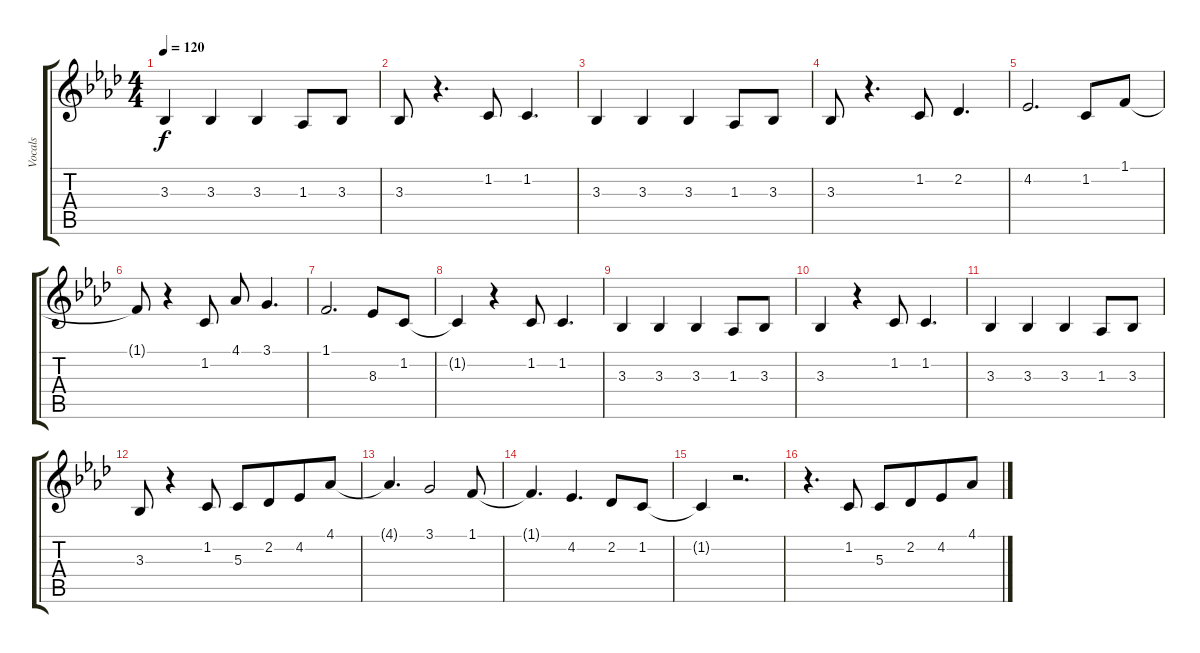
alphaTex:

\track ("Vocals" "Vocals") {instrument altosax}
\staff {score tabs}
\tuning (E4 B3 G3 D3 A2 E2) {hide}
\ts (4 4)
\tempo 120
\clef g2
\ks ab
3.3.4{dy f} 3.3.4 3.3.4 1.3.8 3.3.8 |
3.3.8 r.4{d} 1.2.8 1.2.4{d} |
3.3.4 3.3.4 3.3.4 1.3.8 3.3.8 |
3.3.8 r.4{d} 1.2.8 2.2.4{d} |
4.2.2{d} 1.2.8 1.1.8 |
1.1{t}.8 r.4 1.2.8 4.1.8 3.1.4{d} |
1.1.2{d} 8.3.8 1.2.8 |
1.2{t}.4 r.4 1.2.8 1.2.4{d} |
3.3.4 3.3.4 3.3.4 1.3.8 3.3.8 |
3.3.4 r.4 1.2.8 1.2.4{d} |
3.3.4 3.3.4 3.3.4 1.3.8 3.3.8 |
3.3.8 r.4 1.2.8 5.3.8{beam Up} 2.2.8{beam Up beam merge} 4.2.8{beam Up} 4.1.8{beam Up} |
4.1{t}.4{d} 3.1.2 1.1.8 |
1.1{t}.4{d} 4.2.4{d} 2.2.8 1.2.8 |
1.2{t}.4 r.2{d} |
r.4{d} 1.2.8 5.3.8{beam Up} 2.2.8{beam Up beam merge} 4.2.8{beam Up} 4.1.8{beam Up}
